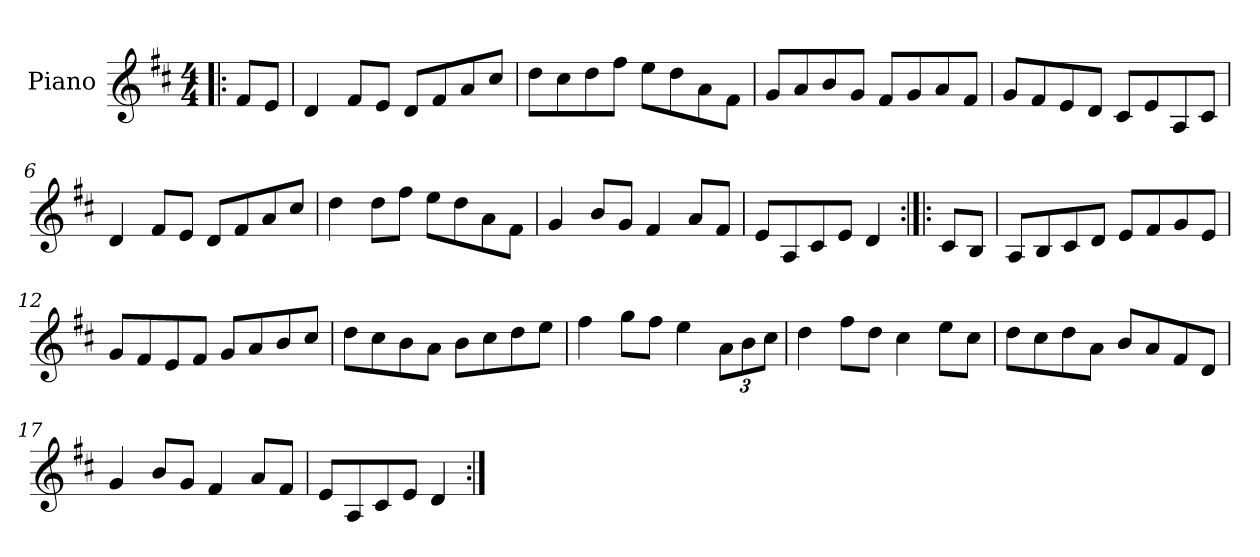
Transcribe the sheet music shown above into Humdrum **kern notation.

**kern
*part1
*staff1
*I"Piano
*I'Pno
*clefG2
*k[f#c#]
*D:
*M4/4
=1!|:
8f#/L
8e/J
=2
4d/
8f#/L
8e/J
8d/L
8f#/
8a/
8cc#/J
=3
8dd\L
8cc#\
8dd\
8ff#\J
8ee\L
8dd\
8a\
8f#\J
=4
8g/L
8a/
8b/
8g/J
8f#/L
8g/
8a/
8f#/J
=5
8g/L
8f#/
8e/
8d/J
8c#/L
8e/
8A/
8c#/J
=6
4d/
8f#/L
8e/J
8d/L
8f#/
8a/
8cc#/J
=7
4dd\
8dd\L
8ff#\J
8ee\L
8dd\
8a\
8f#\J
=8
4g/
8b/L
8g/J
4f#/
8a/L
8f#/J
=9
8e/L
8A/
8c#/
8e/J
4d/
=10:|!|:
8c#/L
8B/J
=11
8A/L
8B/
8c#/
8d/J
8e/L
8f#/
8g/
8e/J
=12
8g/L
8f#/
8e/
8f#/J
8g/L
8a/
8b/
8cc#/J
=13
8dd\L
8cc#\
8b\
8a\J
8b\L
8cc#\
8dd\
8ee\J
=14
4ff#\
8gg\L
8ff#\J
4ee\
12a\L
12b\
12cc#\J
=15
4dd\
8ff#\L
8dd\J
4cc#\
8ee\L
8cc#\J
=16
8dd\L
8cc#\
8dd\
8a\J
8b/L
8a/
8f#/
8d/J
=17
4g/
8b/L
8g/J
4f#/
8a/L
8f#/J
=18
8e/L
8A/
8c#/
8e/J
4d/
=:|!
*-
